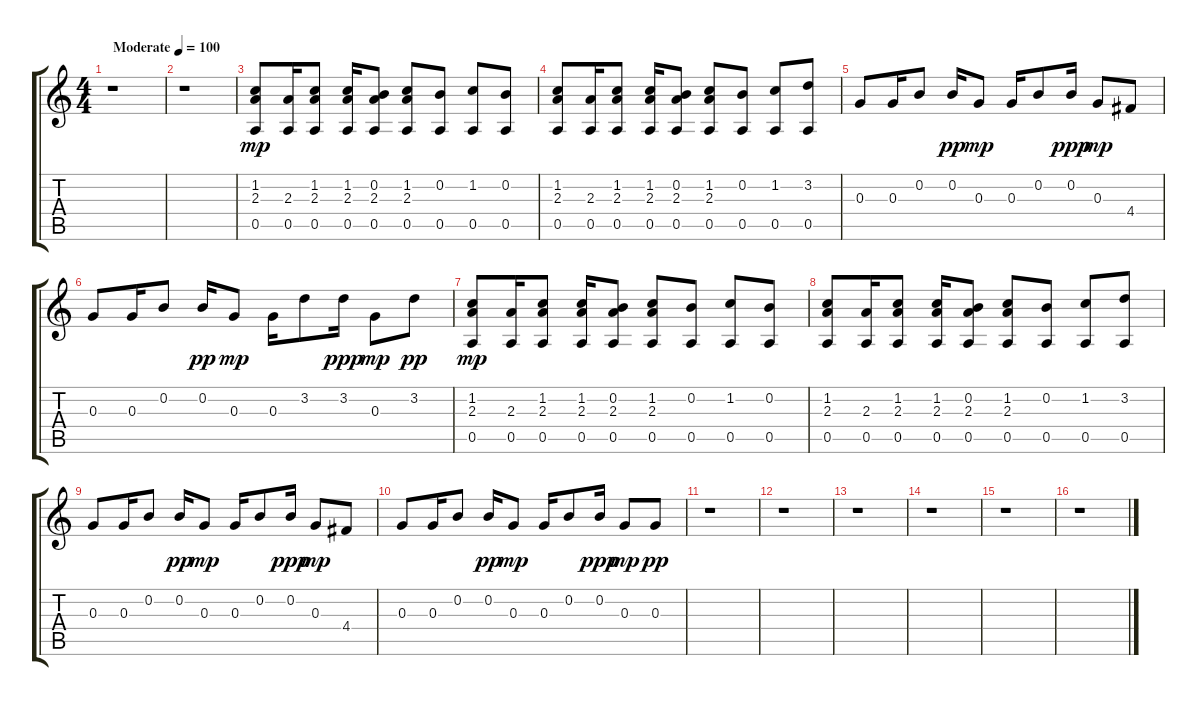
\track "" {instrument electricguitarmuted}
\staff {score tabs}
\tuning (E4 B3 G3 D3 A2 E2) {hide}
\ts (4 4)
\tempo (100 "Moderate")
\clef g2
\ks c
r.1{dy mp instrument electricguitarmuted} |
r.1 |
(1.2 2.3 0.5).8 (2.3 0.5).16 (1.2 2.3 0.5).8 (1.2 2.3 0.5).16 (0.2 2.3 0.5).8 (1.2 2.3 0.5).8 (0.2 0.5).8 (1.2 0.5).8 (0.2 0.5).8 |
(1.2 2.3 0.5).8 (2.3 0.5).16 (1.2 2.3 0.5).8 (1.2 2.3 0.5).16 (0.2 2.3 0.5).8 (1.2 2.3 0.5).8 (0.2 0.5).8 (1.2 0.5).8 (3.2 0.5).8 |
0.3.8 0.3.16 0.2.8 0.2.16{dy pp} 0.3.8{dy mp} 0.3.16 0.2.8 0.2.16{dy ppp} 0.3.8{dy mp} 4.4.8 |
0.3.8 0.3.16 0.2.8 0.2.16{dy pp} 0.3.8{dy mp} 0.3.16 3.2.8 3.2.16{dy ppp} 0.3.8{dy mp} 3.2.8{dy pp} |
(1.2 2.3 0.5).8{dy mp} (2.3 0.5).16 (1.2 2.3 0.5).8 (1.2 2.3 0.5).16 (0.2 2.3 0.5).8 (1.2 2.3 0.5).8 (0.2 0.5).8 (1.2 0.5).8 (0.2 0.5).8 |
(1.2 2.3 0.5).8 (2.3 0.5).16 (1.2 2.3 0.5).8 (1.2 2.3 0.5).16 (0.2 2.3 0.5).8 (1.2 2.3 0.5).8 (0.2 0.5).8 (1.2 0.5).8 (3.2 0.5).8 |
0.3.8 0.3.16 0.2.8 0.2.16{dy pp} 0.3.8{dy mp} 0.3.16 0.2.8 0.2.16{dy ppp} 0.3.8{dy mp} 4.4.8 |
0.3.8 0.3.16 0.2.8 0.2.16{dy pp} 0.3.8{dy mp} 0.3.16 0.2.8 0.2.16{dy ppp} 0.3.8{dy mp} 0.3.8{dy pp} |
r.1 |
r.1 |
r.1 |
r.1 |
r.1 |
r.1
